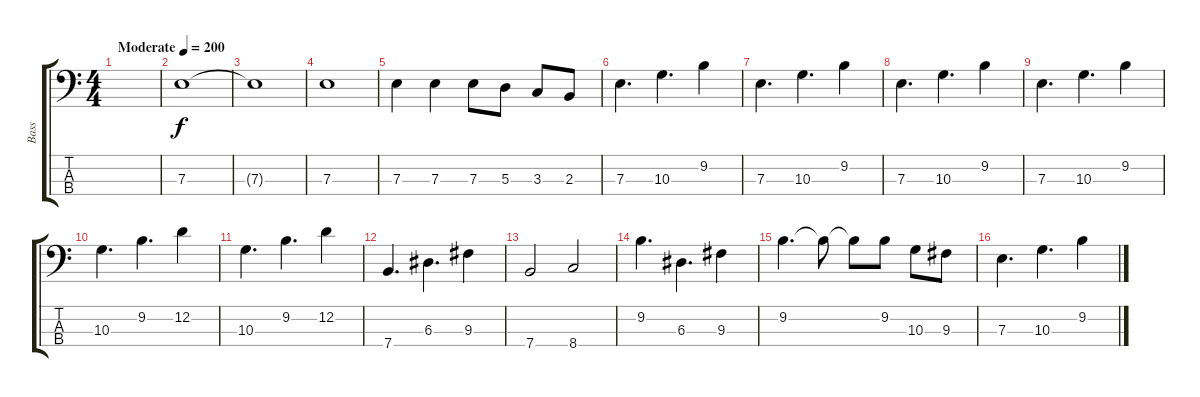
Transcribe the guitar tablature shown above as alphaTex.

\track ("Bass" "Bass") {instrument fretlessbass}
\staff {score tabs}
\tuning (G2 D2 A1 E1) {hide}
\ts (4 4)
\tempo (200 "Moderate")
\clef f4
\ks c
|
7.3.1 |
7.3{t}.1 |
7.3.1 |
7.3.4 7.3.4 7.3.8 5.3.8 3.3.8 2.3.8 |
7.3.4{d} 10.3.4{d} 9.2.4 |
7.3.4{d} 10.3.4{d} 9.2.4 |
7.3.4{d} 10.3.4{d} 9.2.4 |
7.3.4{d} 10.3.4{d} 9.2.4 |
10.3.4{d} 9.2.4{d} 12.2.4 |
10.3.4{d} 9.2.4{d} 12.2.4 |
7.4.4{d} 6.3.4{d} 9.3.4 |
7.4.2 8.4.2 |
9.2.4{d} 6.3.4{d} 9.3.4 |
9.2.4{d} 9.2{t}.8 9.2{t}.8 9.2.8 10.3.8 9.3.8 |
7.3.4{d} 10.3.4{d} 9.2.4
